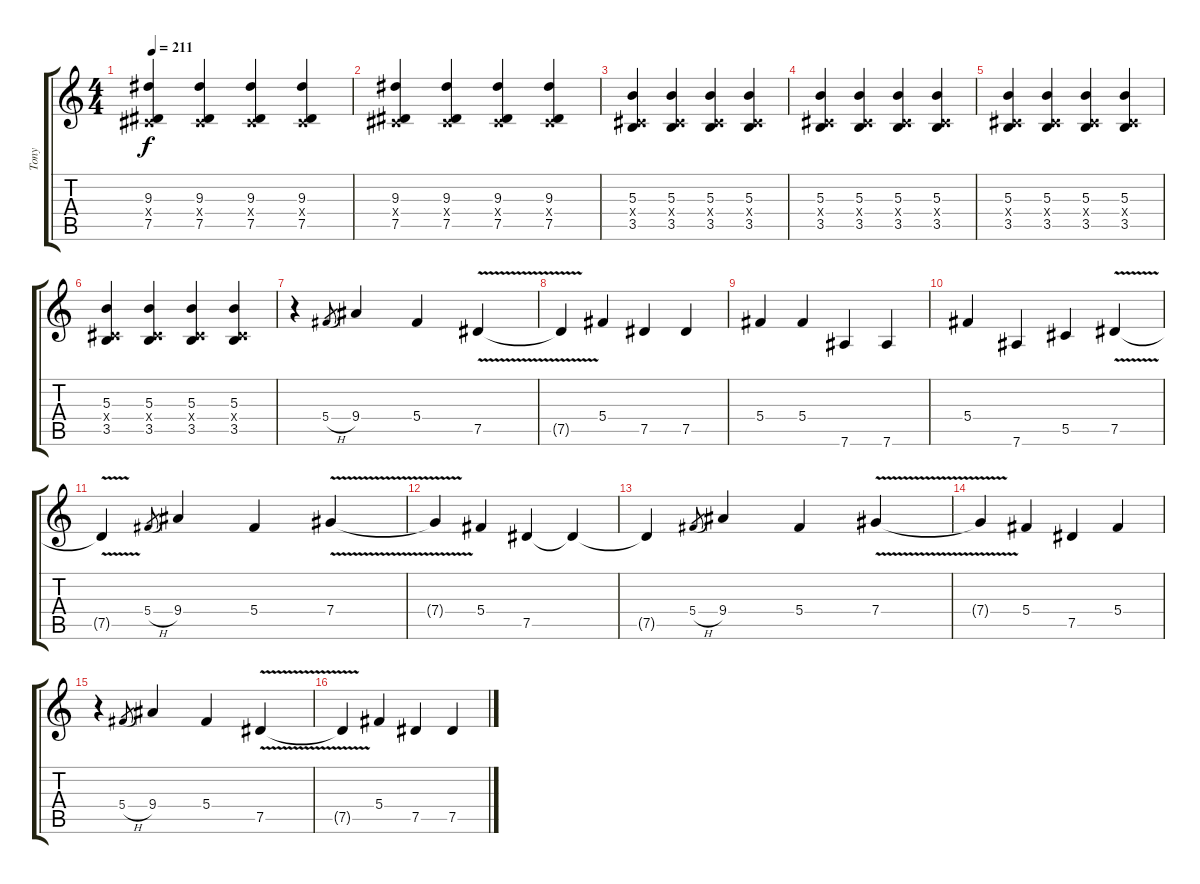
\track ("Tony" "Tony") {instrument distortionguitar}
\staff {score tabs}
\tuning (Eb4 Bb3 Gb3 Db3 Ab2 Eb2) {hide}
\ts (4 4)
\tempo 211
\clef g2
\ks c
(9.3 0.4{x} 7.5).4{dy f} (9.3 0.4{x} 7.5).4 (9.3 0.4{x} 7.5).4 (9.3 0.4{x} 7.5).4 |
(9.3 0.4{x} 7.5).4 (9.3 0.4{x} 7.5).4 (9.3 0.4{x} 7.5).4 (9.3 0.4{x} 7.5).4 |
(5.3 0.4{x} 3.5).4 (5.3 0.4{x} 3.5).4 (5.3 0.4{x} 3.5).4 (5.3 0.4{x} 3.5).4 |
(5.3 0.4{x} 3.5).4 (5.3 0.4{x} 3.5).4 (5.3 0.4{x} 3.5).4 (5.3 0.4{x} 3.5).4 |
(5.3 0.4{x} 3.5).4 (5.3 0.4{x} 3.5).4 (5.3 0.4{x} 3.5).4 (5.3 0.4{x} 3.5).4 |
(5.3 0.4{x} 3.5).4 (5.3 0.4{x} 3.5).4 (5.3 0.4{x} 3.5).4 (5.3 0.4{x} 3.5).4 |
r.4 5.4{h}.8{gr} 9.4.4 5.4.4 7.5{v}.4 |
7.5{t}.4 5.4.4 7.5.4 7.5.4 |
5.4.4 5.4.4 7.6.4 7.6.4 |
5.4.4 7.6.4 5.5.4 7.5{v}.4 |
7.5{t}.4 5.4{h}.8{gr} 9.4.4 5.4.4 7.4{v}.4 |
7.4{t}.4 5.4.4 7.5.4 7.5{t}.4 |
7.5{t}.4 5.4{h}.8{gr} 9.4.4 5.4.4 7.4{v}.4 |
7.4{t}.4 5.4.4 7.5.4 5.4.4 |
r.4 5.4{h}.8{gr} 9.4.4 5.4.4 7.5{v}.4 |
7.5{t}.4 5.4.4 7.5.4 7.5.4
